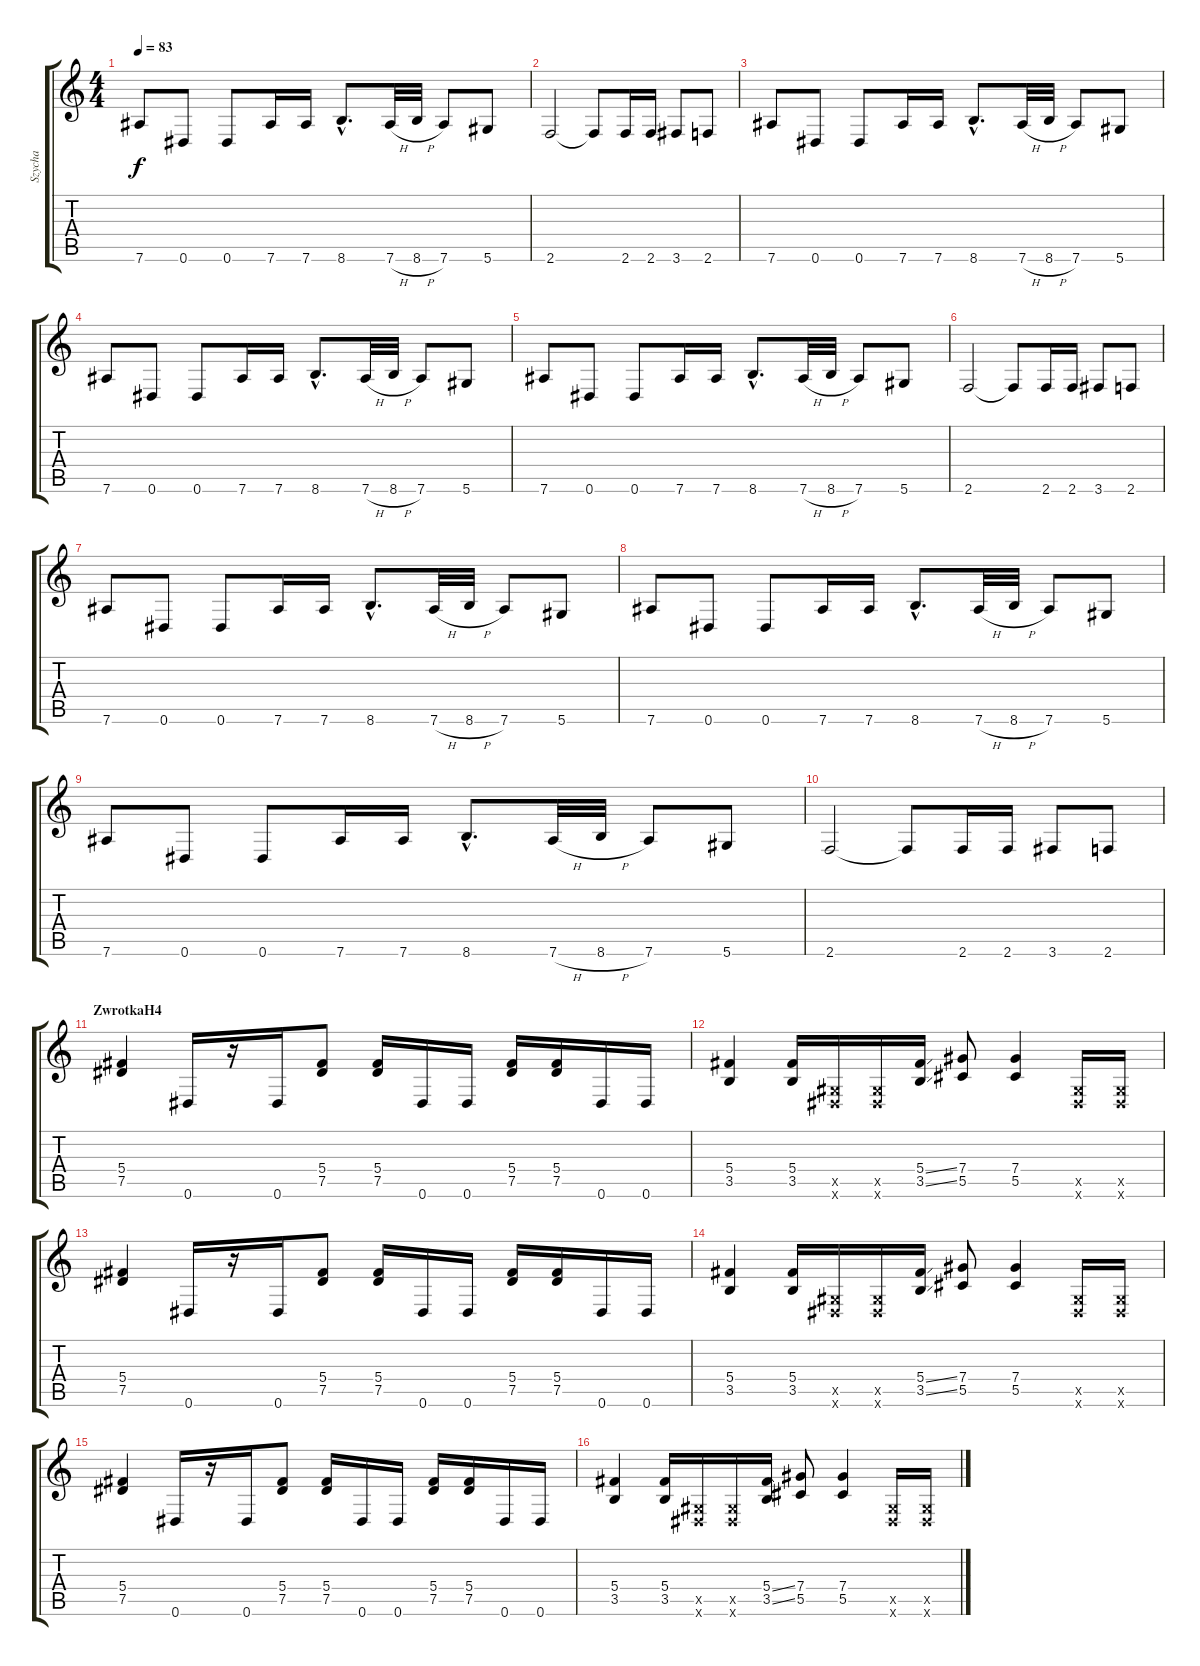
\track ("Szycha" "Szycha") {instrument overdrivenguitar}
\staff {score tabs}
\tuning (Eb4 Bb3 Gb3 Db3 Ab2 Eb2) {hide}
\ts (4 4)
\tempo 83
\clef g2
\ks c
7.6.8{dy f} 0.6.8 0.6.8 7.6.16 7.6.16 8.6{hac}.8{d} 7.6{h}.32 8.6{h}.32 7.6.8 5.6.8 |
2.6.2 2.6{t}.8 2.6.16 2.6.16 3.6.8 2.6.8 |
7.6.8 0.6.8 0.6.8 7.6.16 7.6.16 8.6{hac}.8{d} 7.6{h}.32 8.6{h}.32 7.6.8 5.6.8 |
7.6.8 0.6.8 0.6.8 7.6.16 7.6.16 8.6{hac}.8{d} 7.6{h}.32 8.6{h}.32 7.6.8 5.6.8 |
7.6.8 0.6.8 0.6.8 7.6.16 7.6.16 8.6{hac}.8{d} 7.6{h}.32 8.6{h}.32 7.6.8 5.6.8 |
2.6.2 2.6{t}.8 2.6.16 2.6.16 3.6.8 2.6.8 |
7.6.8 0.6.8 0.6.8 7.6.16 7.6.16 8.6{hac}.8{d} 7.6{h}.32 8.6{h}.32 7.6.8 5.6.8 |
7.6.8 0.6.8 0.6.8 7.6.16 7.6.16 8.6{hac}.8{d} 7.6{h}.32 8.6{h}.32 7.6.8 5.6.8 |
7.6.8 0.6.8 0.6.8 7.6.16 7.6.16 8.6{hac}.8{d} 7.6{h}.32 8.6{h}.32 7.6.8 5.6.8 |
2.6.2 2.6{t}.8 2.6.16 2.6.16 3.6.8 2.6.8 |
\section ("" "ZwrotkaH4")
(5.4 7.5).4{instrument overdrivenguitar} 0.6.16 r.16 0.6.16 (5.4 7.5).8 (5.4 7.5).16 0.6.16 0.6.16 (5.4 7.5).16 (5.4 7.5).16 0.6.16 0.6.16 |
(5.4 3.5).4 (5.4 3.5).16 (0.5{x} 0.6{x}).16 (0.5{x} 0.6{x}).16 (5.4{ss} 3.5{ss}).16 (7.4 5.5).8 (7.4 5.5).4 (0.5{x} 0.6{x}).16 (0.5{x} 0.6{x}).16 |
(5.4 7.5).4 0.6.16 r.16 0.6.16 (5.4 7.5).8 (5.4 7.5).16 0.6.16 0.6.16 (5.4 7.5).16 (5.4 7.5).16 0.6.16 0.6.16 |
(5.4 3.5).4 (5.4 3.5).16 (0.5{x} 0.6{x}).16 (0.5{x} 0.6{x}).16 (5.4{ss} 3.5{ss}).16 (7.4 5.5).8 (7.4 5.5).4 (0.5{x} 0.6{x}).16 (0.5{x} 0.6{x}).16 |
(5.4 7.5).4 0.6.16 r.16 0.6.16 (5.4 7.5).8 (5.4 7.5).16 0.6.16 0.6.16 (5.4 7.5).16 (5.4 7.5).16 0.6.16 0.6.16 |
(5.4 3.5).4 (5.4 3.5).16 (0.5{x} 0.6{x}).16 (0.5{x} 0.6{x}).16 (5.4{ss} 3.5{ss}).16 (7.4 5.5).8 (7.4 5.5).4 (0.5{x} 0.6{x}).16 (0.5{x} 0.6{x}).16
